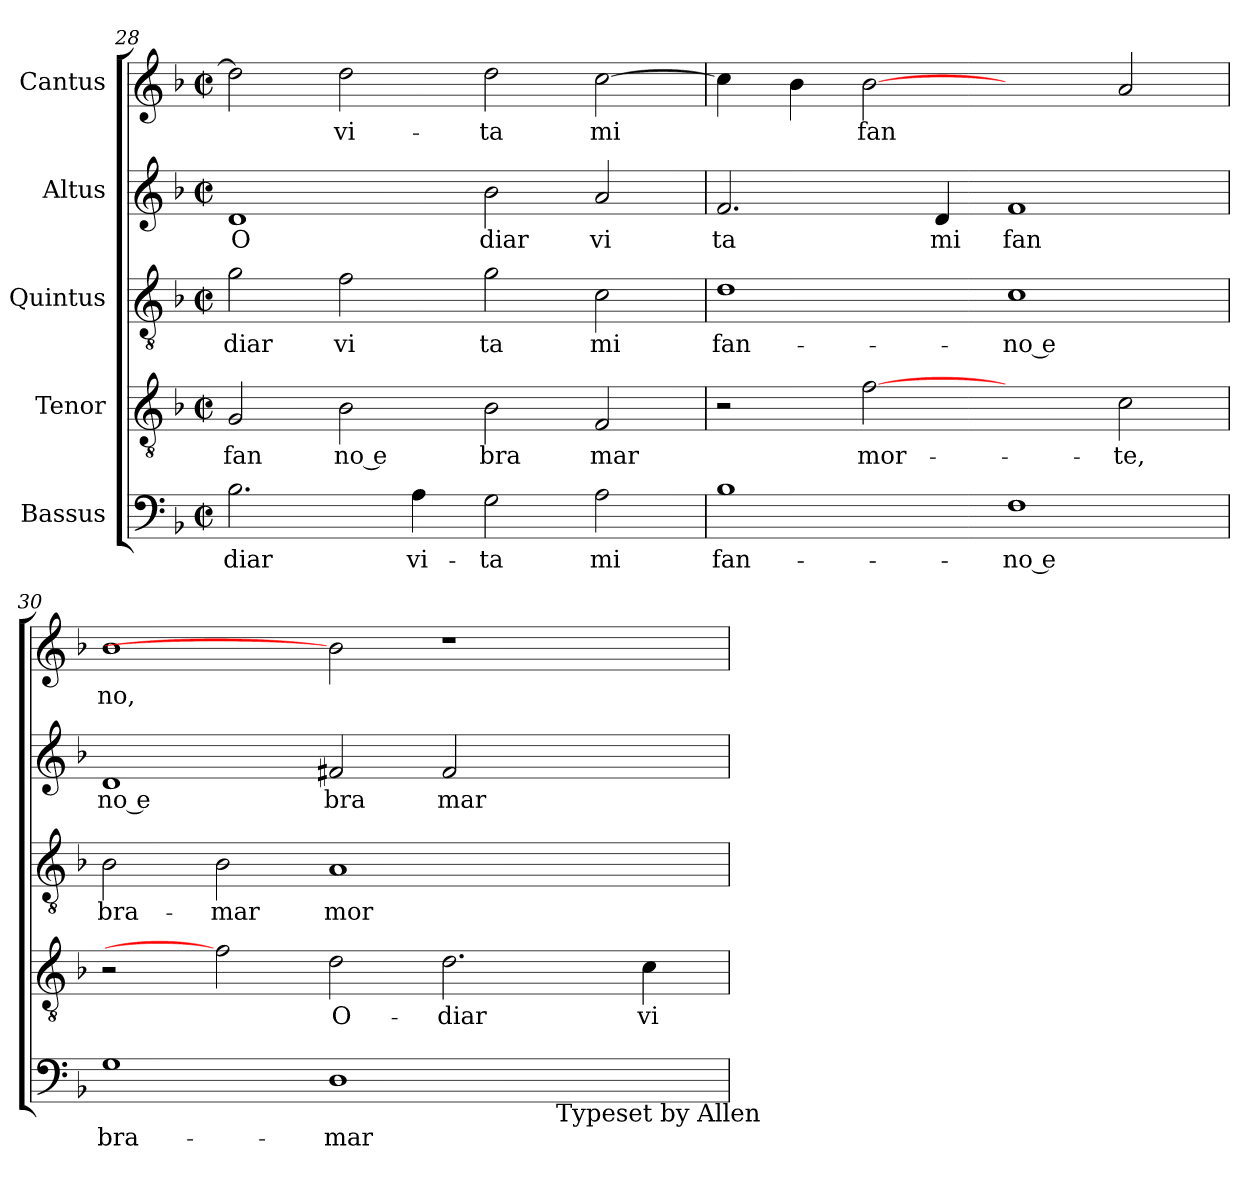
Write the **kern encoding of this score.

**kern	**text	**kern	**text	**kern	**text	**kern	**text	**kern	**text
*part5	*part5	*part4	*part4	*part3	*part3	*part2	*part2	*part1	*part1
*staff5	*staff5	*staff4	*staff4	*staff3	*staff3	*staff2	*staff2	*staff1	*staff1
*I"Bassus	*	*I"Tenor	*	*I"Quintus	*	*I"Altus	*	*I"Cantus	*
*clefF4	*	*clefGv2	*	*clefGv2	*	*clefG2	*	*clefG2	*
*k[b-]	*	*k[b-]	*	*k[b-]	*	*k[b-]	*	*k[b-]	*
*F:	*	*F:	*	*F:	*	*F:	*	*F:	*
*M2/2	*	*M2/2	*	*M2/2	*	*M2/2	*	*M2/2	*
*met(c|)	*	*met(c|)	*	*met(c|)	*	*met(c|)	*	*met(c|)	*
=28	=28	=28	=28	=28	=28	=28	=28	=28	=28
!	!LO:LY:b:cj	!	!LO:LY:b:cj	!	!LO:LY:b:cj	!	!LO:LY:b:cj	!	!
2.B-\	-diar	2G/	fan	2g\	diar	1d	O	2dd\]	.
!	!	!	!LO:LY:b:rj	!	!LO:LY:b:cj	!	!	!	!LO:LY:b:cj
.	.	(<2B-\	no e	2f\	vi	.	.	2dd\	vi-
!	!LO:LY:b:cj	!	!	!	!	!	!	!	!
4A\)	vi-	.	.	.	.	.	.	.	.
!	!LO:LY:b:cj	!	!LO:LY:b:cj	!	!LO:LY:b:cj	!	!LO:LY:b:cj	!	!LO:LY:b:cj
2G\	-ta	2B-\	bra	2g\	ta	2b-\	diar	2dd\	-ta
!	!LO:LY:b:cj	!	!LO:LY:b:cj	!	!LO:LY:b:cj	!	!LO:LY:b:cj	!	!LO:LY:b
2A\	mi	2F/	mar	2c\	mi	2a/	vi	[<2cc\	mi
!!LO:LB:g=z
=29	=29	=29	=29	=29	=29	=29	=29	=29	=29
!	!LO:LY:b:cj	!	!	!	!LO:LY:b:cj	!	!LO:LY:b:cj	!	!
1B-	fan-	2r	.	1d	fan-	2.f/	ta	4cc\]	.
.	.	.	.	.	.	.	.	4b-\	.
!	!	!	!LO:LY:b:cj	!	!	!	!	!	!LO:LY:b:cj
.	.	[2f	mor-	.	.	.	.	[2b-	fan
!	!	!	!	!	!	!	!LO:LY:b:cj	!	!
.	.	.	.	.	.	4d/	mi	.	.
!	!LO:LY:b:rj	!	!	!	!LO:LY:b:rj	!	!LO:LY:b:cj	!	!
1F	-no e	2ryy	.	1c	-no e	1f	fan	2ryy	.
!	!	!	!LO:LY:b:cj	!	!	!	!	!	!
.	.	2c\	-te,	.	.	.	.	2a/	.
=30	=30	=30	=30	=30	=30	=30	=30	=30	=30
!	!LO:LY:b:cj	!	!	!	!LO:LY:b:cj	!	!LO:LY:b:rj	!	!LO:LY:b:cj
1G	bra-	2r	.	2B-\	bra-	1d	no e	1b-	no,
!	!	!	!	!	!LO:LY:b:cj	!	!	!	!
.	.	2f]	.	2B-\	-mar	.	.	.	.
!	!LO:LY:b:cj	!	!LO:LY:b:cj	!	!LO:LY:b:cj	!	!LO:LY:b:cj	!	!
1D	-mar	2d\	O-	1A	mor-	2f#X/	bra	2b-]	.
!	!	!	!LO:LY:b:cj	!	!	!	!LO:LY:b:cj	!	!
.	.	2.d\	-diar	.	.	2f#/	mar	1r	.
!LO:TX:b:t=Typeset by Allen	!	!	!	!	!	!	!	!	!
2ryy	.	.	.	2ryy	.	2ryy	.	.	.
!	!	!	!LO:LY:b:cj	!	!	!	!	!	!
.	.	4c\	vi-	.	.	.	.	.	.
=	=	=	=	=	=	=	=	=	=
*-	*-	*-	*-	*-	*-	*-	*-	*-	*-
